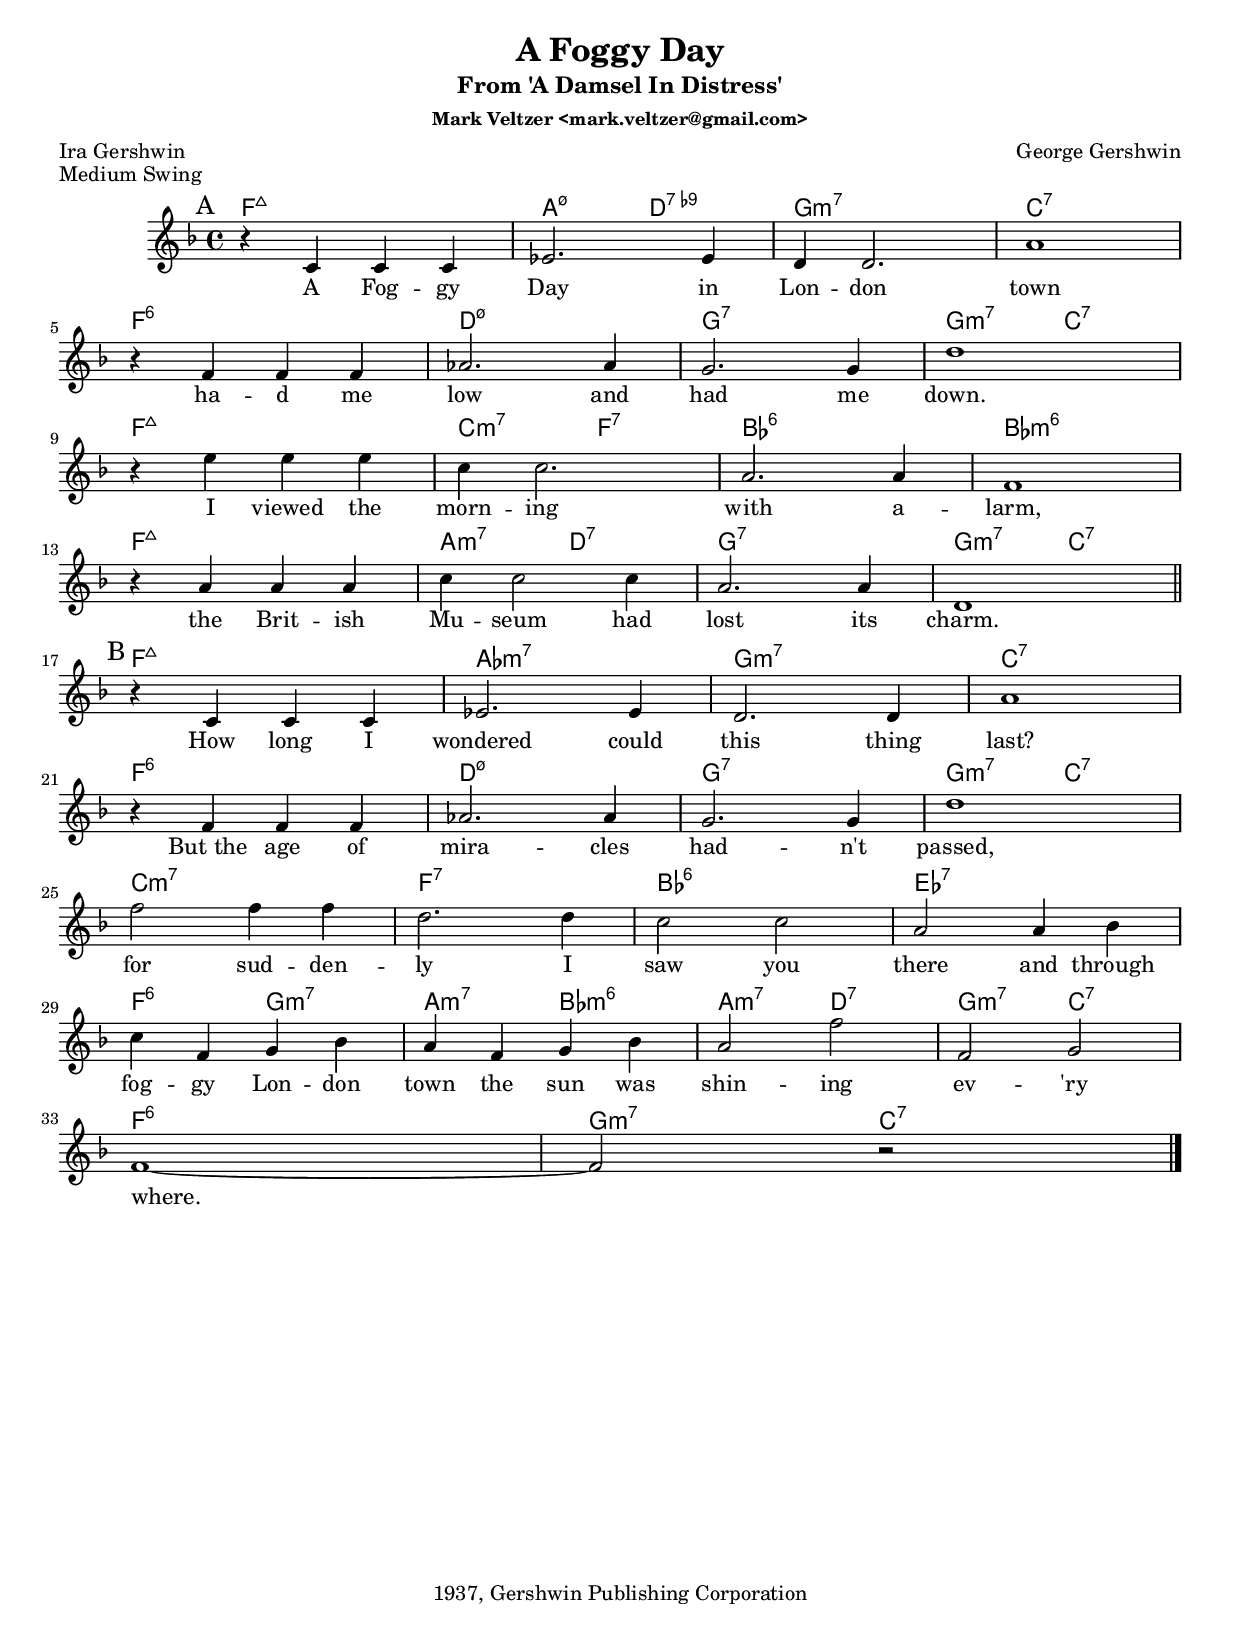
\include "src/include/common.lyi"
\header {
	title="A Foggy Day"
	subtitle="From 'A Damsel In Distress'"
	composer="George Gershwin"
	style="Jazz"
	piece="Medium Swing"
	remark="copied from the real book"
	poet="Ira Gershwin"
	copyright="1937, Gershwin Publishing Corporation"

	completion="5"
	uuid="87da6ece-a26e-11df-95d7-0019d11e5a41"
}
%{
	TODO:
%}

\score {
<<
\chords {
	\set chordChanges = ##t

	\mark "A"
	f1:maj7 | a2:m7.5- d2:7.9- | g1:m7 | c1:7 | \break
	f1:6 | d1:m7.5- | g1:7 | g2:m7 c2:7 | \break
	f1:maj7 | c2:m7 f2:7 | bes1:6 | bes:m6 | \break
	f1:maj7 | a2:m7 d2:7 | g1:7 | g2:m7 c2:7 \bar "||" \break
	\mark "B"
	f1:maj7 | aes:m7 | g1:m7 | c1:7 | \break
	f1:6 | d1:m7.5- | g1:7 | g2:m7 c2:7 | \break
	c1:m7 | f1:7 | bes1:6 | ees1:7 | \break
	f2:6 g2:m7 | a2:m7 bes2:m6 | a2:m7 d2:7 | g2:m7 c2:7 | \break
	f1:6 | g2:m7 c2:7 \bar "|."
}

\new Voice="melody" {
	\key f \major
	\time 4/4

	r4 c'4 c'4 c'4 | ees'2. ees'4 | d'4 d'2. | a'1 |
	r4 f'4 f'4 f'4 | aes'2. aes'4 | g'2. g'4 | d''1 |
	r4 e''4 e''4 e''4 | c''4 c''2. | a'2. a'4 | f'1 |
	r4 a'4 a'4 a'4 | c''4 c''2 c''4 | a'2. a'4 | d'1 |

	r4 c'4 c'4 c'4 | ees'2. ees'4 | d'2. d'4 | a'1 |
	r4 f'4 f'4 f'4 | aes'2. aes'4 | g'2. g'4 | d''1 |
	f''2 f''4 f''4 | d''2. d''4 | c''2 c''2 | a'2 a'4 bes'4 |
	c''4 f'4 g'4 bes'4 | a'4 f'4 g'4 bes'4 | a'2 f''2 | f'2 g'2 |
	f'1 ~ | f'2 r2 |

}
\new Lyrics \lyricsto "melody" {
	A Fog -- gy Day in Lon -- don town ha -- d me low and had me down.
	I viewed the morn -- ing with a -- larm, the Brit -- ish Mu -- seum had lost its charm.
	How long I wondered could this thing last? But_the age of mira -- cles had -- n't passed,
	for sud -- den -- ly I saw you there and through fog -- gy Lon -- don town the sun was shin -- ing ev -- 'ry where.
}
>>
	\midi {
		\context {
			\Score
			tempoWholesPerMinute = #(ly:make-moment 130 4)
		}
	}
	\layout {}
}
